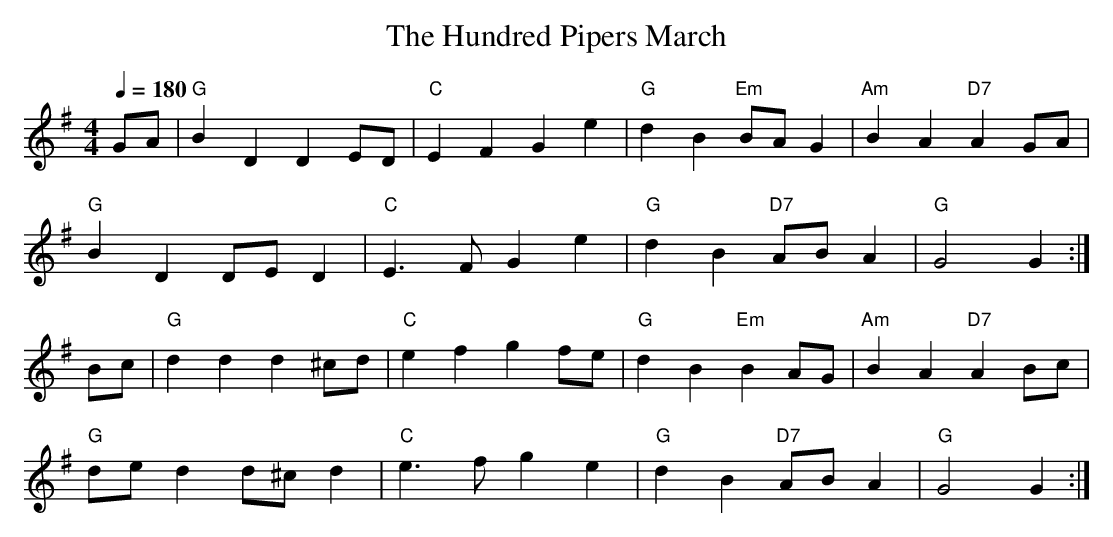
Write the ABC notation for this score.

X:1
T: Hundred Pipers March, The
M: 4/4
L: 1/8
K: Gmaj
Q: 1/4=180
GA | "G" B2 D2 D2 ED | "C" E2 F2 G2 e2 | "G" d2 B2 "Em" BA G2 |\
 "Am" B2 A2 "D7" A2 GA |
    "G" B2 D2 DE D2 | "C" E3 F G2 e2 | "G" d2 B2 "D7" AB A2 | "G" G4 G2 :|
Bc | "G" d2 d2 d2 ^cd | "C" e2 f2 g2 fe | "G" d2 B2 "Em" B2 AG |\
 "Am" B2 A2 "D7" A2 Bc |
     "G" de d2 d^c d2 | "C" e3 f g2 e2 | "G" d2 B2 "D7" AB A2 | "G" G4 G2 :|
